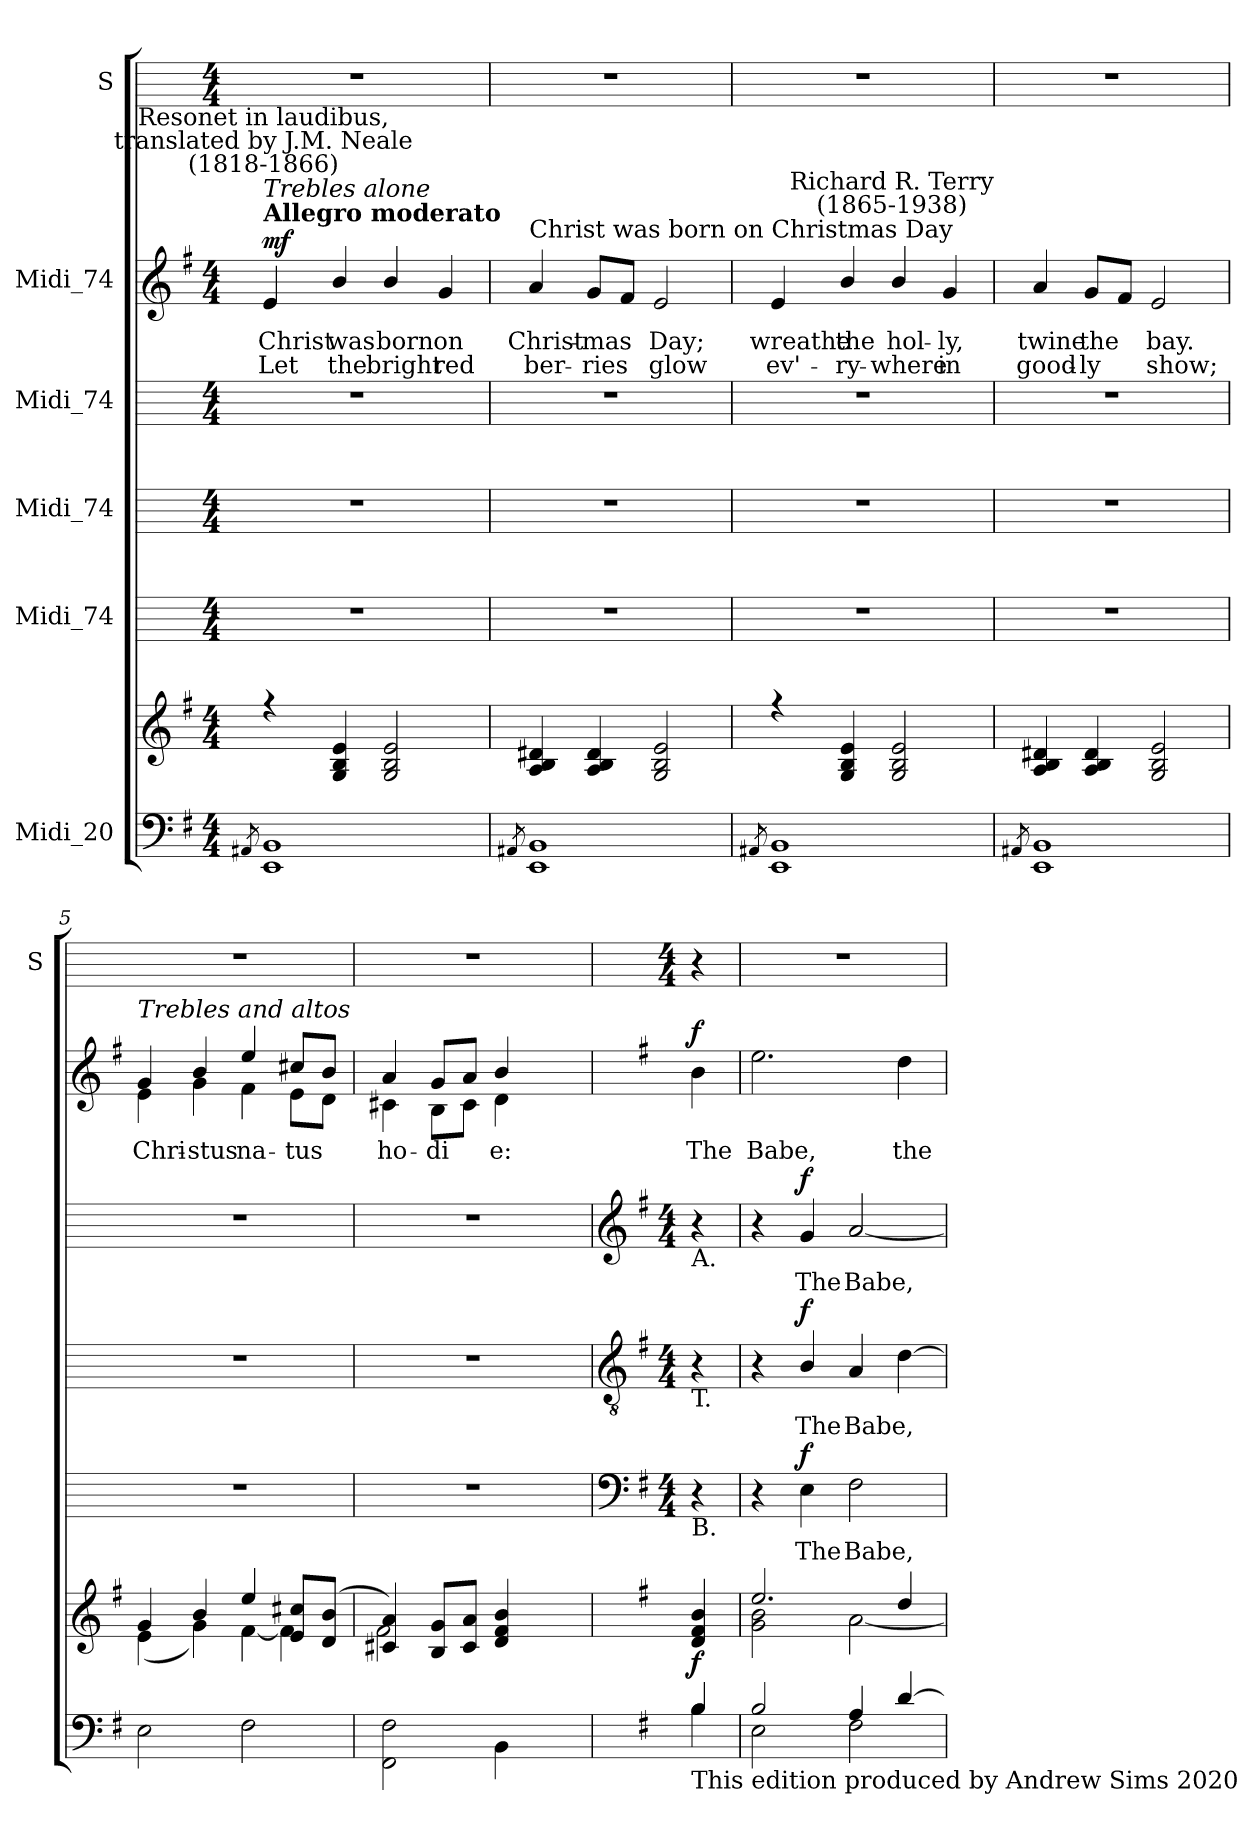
**kern	**kern	**dynam	**kern	**text	**dynam	**kern	**text	**dynam	**kern	**text	**dynam	**kern	**text	**text	**dynam	**kern
*part6	*part6	*part6	*part5	*part5	*part5	*part4	*part4	*part4	*part3	*part3	*part3	*part2	*part2	*part2	*part2	*part1
*staff7	*staff6	*staff6/7	*staff5	*staff5	*staff5	*staff4	*staff4	*staff4	*staff3	*staff3	*staff3	*staff2	*staff2	*staff2	*staff2	*staff1
*I"Midi_20	*	*	*I"Midi_74	*	*	*I"Midi_74	*	*	*I"Midi_74	*	*	*I"Midi_74	*	*	*	*I"S
*	*	*	*	*	*	*	*	*	*	*	*	*	*	*	*	*I'S
*clefF4	*clefG2	*	*	*	*	*	*	*	*	*	*	*clefG2	*	*	*	*
*k[f#]	*k[f#]	*	*	*	*	*	*	*	*	*	*	*k[f#]	*	*	*	*
*G:	*G:	*	*	*	*	*	*	*	*	*	*	*G:	*	*	*	*
*M4/4	*M4/4	*	*M4/4	*	*	*M4/4	*	*	*M4/4	*	*	*M4/4	*	*	*	*M4/4
=1	=1	=1	=1	=1	=1	=1	=1	=1	=1	=1	=1	=1	=1	=1	=1	=1
*^	*	*	*	*	*	*	*	*	*	*	*	*	*	*	*	*
.	8qAA#X/	.	.	.	.	.	.	.	.	.	.	.	.	.	.	.	.
*	*	*^	*	*	*	*	*	*	*	*	*	*	*	*	*	*	*
!	!	!	!	!	!	!	!	!	!	!	!	!	!	!LO:TX:a:B:t=Allegro moderato	!	!	!	!
!	!	!	!	!	!	!	!	!	!	!	!	!	!	!LO:TX:a:i:t=Trebles alone	!	!	!	!
!	!	!	!	!	!	!	!	!	!	!	!	!	!	!LO:TX:a:cj:t=Resonet in laudibus,\ntranslated by J.M. Neale\n(1818-1866)	!	!	!	!
!	!	!	!	!	!	!	!	!	!	!	!	!	!	!	!LO:LY:b	!LO:LY:b	!LO:DY:b	!
1ryy	1EE\ 1BB\	4r	1ryy	.	1r	.	.	1r	.	.	1r	.	.	4e	Christ	Let	mf	1r
!	!	!	!	!	!	!	!	!	!	!	!	!	!	!	!LO:LY:b	!LO:LY:b	!	!
.	.	4G/ 4B/ 4e/	.	.	.	.	.	.	.	.	.	.	.	4b/	was	the	.	.
*	*	*	*	*	*	*	*	*	*	*	*	*	*	*MM160	*	*	*	*
!	!	!	!	!	!	!	!	!	!	!	!	!	!	!	!LO:LY:b	!LO:LY:b	!	!
.	.	2G/ 2B/ 2e/	.	.	.	.	.	.	.	.	.	.	.	4b/	born	bright	.	.
!	!	!	!	!	!	!	!	!	!	!	!	!	!	!	!LO:LY:b	!LO:LY:b	!	!
.	.	.	.	.	.	.	.	.	.	.	.	.	.	4g/	on	red	.	.
=2	=2	=2	=2	=2	=2	=2	=2	=2	=2	=2	=2	=2	=2	=2	=2	=2	=2	=2
.	8qAA#X/	.	.	.	.	.	.	.	.	.	.	.	.	.	.	.	.	.
!	!	!	!	!	!	!	!	!	!	!	!	!	!	!LO:TX:a:t=Christ was born on Christmas Day	!	!	!	!
!	!	!	!	!	!	!	!	!	!	!	!	!	!	!	!LO:LY:b	!LO:LY:b	!	!
1ryy	1EE\ 1BB\	4A/ 4B/ 4d#X/	1ryy	.	1r	.	.	1r	.	.	1r	.	.	4a/	Christ-	-ber-	.	1r
!	!	!	!	!	!	!	!	!	!	!	!	!	!	!	!LO:LY:b	!LO:LY:b	!	!
.	.	4A/ 4B/ 4d#/	.	.	.	.	.	.	.	.	.	.	.	8g/L	-mas	ries	.	.
.	.	.	.	.	.	.	.	.	.	.	.	.	.	8f#/J	.	.	.	.
!	!	!	!	!	!	!	!	!	!	!	!	!	!	!	!LO:LY:b	!LO:LY:b	!	!
.	.	2G/ 2B/ 2e/	.	.	.	.	.	.	.	.	.	.	.	2e/	Day;	glow	.	.
=3	=3	=3	=3	=3	=3	=3	=3	=3	=3	=3	=3	=3	=3	=3	=3	=3	=3	=3
.	8qAA#X/	.	.	.	.	.	.	.	.	.	.	.	.	.	.	.	.	.
!	!	!	!	!	!	!	!	!	!	!	!	!	!	!	!LO:LY:b	!LO:LY:b	!	!
1ryy	1EE\ 1BB\	4r	1ryy	.	1r	.	.	1r	.	.	1r	.	.	4e/	wreathe	ev'-	.	1r
!	!	!	!	!	!	!	!	!	!	!	!	!	!	!	!LO:LY:b	!LO:LY:b	!	!
.	.	4G/ 4B/ 4e/	.	.	.	.	.	.	.	.	.	.	.	4b/	-the	ry-	.	.
!	!	!	!	!	!	!	!	!	!	!	!	!	!	!LO:TX:a:cj:t=Richard R. Terry\n(1865-1938)	!	!	!	!
!	!	!	!	!	!	!	!	!	!	!	!	!	!	!	!LO:LY:b	!LO:LY:b	!	!
.	.	2G/ 2B/ 2e/	.	.	.	.	.	.	.	.	.	.	.	4b/	-hol-	-where	.	.
!	!	!	!	!	!	!	!	!	!	!	!	!	!	!	!LO:LY:b	!LO:LY:b	!	!
.	.	.	.	.	.	.	.	.	.	.	.	.	.	4g	ly,	in	.	.
!!LO:LB:g=z
=4	=4	=4	=4	=4	=4	=4	=4	=4	=4	=4	=4	=4	=4	=4	=4	=4	=4	=4
.	8qAA#X/	.	.	.	.	.	.	.	.	.	.	.	.	.	.	.	.	.
*	*	*	*	*	*M4/4	*	*	*M4/4	*	*	*M4/4	*	*	*	*	*	*	*M4/4
!	!	!	!	!	!	!	!	!	!	!	!	!	!	!	!LO:LY:b	!LO:LY:b	!	!
*	*	*	*	*	*	*	*	*	*	*	*	*	*	*^	*	*	*	*
1ryy	1EE\ 1BB\	4A/ 4B/ 4d#X/	1ryy	.	1r	.	.	1r	.	.	1r	.	.	4a/	1ryy	twine	good-	.	1r
!	!	!	!	!	!	!	!	!	!	!	!	!	!	!	!	!LO:LY:b	!LO:LY:b	!	!
.	.	4A/ 4B/ 4d#/	.	.	.	.	.	.	.	.	.	.	.	8g/L	.	-the	ly	.	.
.	.	.	.	.	.	.	.	.	.	.	.	.	.	8f#/J	.	.	.	.	.
!	!	!	!	!	!	!	!	!	!	!	!	!	!	!	!	!LO:LY:b	!LO:LY:b	!	!
.	.	2G/ 2B/ 2e/	.	.	.	.	.	.	.	.	.	.	.	2e/	.	bay.	show;	.	.
=5	=5	=5	=5	=5	=5	=5	=5	=5	=5	=5	=5	=5	=5	=5	=5	=5	=5	=5	=5
!	!	!	!	!	!	!	!	!	!	!	!	!	!	!LO:TX:a:i:t=Trebles and altos	!	!	!	!	!
!	!	!	!	!	!	!	!	!	!	!	!	!	!	!	!	!LO:LY:b	!	!	!
1ryy	2E\	4g/	(<4e\	.	1r	.	.	1r	.	.	1r	.	.	4g/	4e\	Chri-	.	.	1r
!	!	!	!	!	!	!	!	!	!	!	!	!	!	!	!	!LO:LY:b	!	!	!
.	.	4b/	4g\)	.	.	.	.	.	.	.	.	.	.	4b/	4g\	-stus	.	.	.
!	!	!	!	!	!	!	!	!	!	!	!	!	!	!	!	!LO:LY:b	!	!	!
.	2F#\	4ee/	[4f#\	.	.	.	.	.	.	.	.	.	.	4ee/	4f#\	na-	.	.	.
!	!	!	!	!	!	!	!	!	!	!	!	!	!	!	!	!LO:LY:b	!	!	!
.	.	8e/ 8cc#X/L	4f#\]	.	.	.	.	.	.	.	.	.	.	8cc#X/L	8e\L	-tus	.	.	.
.	.	(>8d/ 8b/J	.	.	.	.	.	.	.	.	.	.	.	8b/J	8d\J	.	.	.	.
=6	=6	=6	=6	=6	=6	=6	=6	=6	=6	=6	=6	=6	=6	=6	=6	=6	=6	=6	=6
!	!	!	!	!	!	!	!	!	!	!	!	!	!	!	!	!LO:LY:b	!	!	!
1ryy	2FF#\ 2F#\	4c#X/ 4a/)	2f#\	.	1r	.	.	1r	.	.	1r	.	.	4a/	4c#X\	ho-	.	.	1r
!	!	!	!	!	!	!	!	!	!	!	!	!	!	!	!	!LO:LY:b	!	!	!
.	.	8B/ 8g/L	.	.	.	.	.	.	.	.	.	.	.	8g/L	8BL	-di	.	.	.
.	.	8c#/ 8a/J	.	.	.	.	.	.	.	.	.	.	.	8a/J	8c#J	.	.	.	.
!	!	!	!	!	!	!	!	!	!	!	!	!	!	!	!	!LO:LY:b	!	!	!
.	4BB\	4d/ 4f#/ 4b/	2ryy	.	.	.	.	.	.	.	.	.	.	4b/	4d\	e:	.	.	.
.	4ryy	4ryy	.	.	.	.	.	.	.	.	.	.	.	4ryy	4ryy	.	.	.	.
*	*	*	*	*	*	*	*	*	*	*	*	*	*	*v	*v	*	*	*	*
!!LO:LB:g=z
=7	=7	=7	=7	=7	=7	=7	=7	=7	=7	=7	=7	=7	=7	=7	=7	=7	=7	=7
*	*	*	*	*	*clefF4	*	*	*clefGv2	*	*	*clefG2	*	*	*	*	*	*	*
*	*	*	*	*	*k[f#]	*	*	*k[f#]	*	*	*k[f#]	*	*	*	*	*	*	*
*	*	*	*	*	*G:	*	*	*G:	*	*	*G:	*	*	*	*	*	*	*
*	*	*	*	*	*M4/4	*	*	*M4/4	*	*	*M4/4	*	*	*	*	*	*	*M4/4
*	*	*	*	*	*	*	*	*	*	*	*	*	*	*^	*	*	*	*
!	!	!	!	!	!	!	!	!	!	!	!	!	!	!LO:TX:b:t=S.	!	!	!	!	!
!	!	!	!	!	!	!	!	!	!	!	!LO:TX:b:t=A.	!	!	!	!	!	!	!	!
!	!	!	!	!	!	!	!	!LO:TX:b:t=T.	!	!	!	!	!	!	!	!	!	!	!
!	!	!	!	!	!LO:TX:b:t=B.	!	!	!	!	!	!	!	!	!	!	!	!	!	!
!LO:TX:b:t=This edition produced by Andrew Sims 2020	!	!	!	!	!	!	!	!	!	!	!	!	!	!	!	!	!	!	!
!	!	!	!	!LO:DY:a=2	!	!	!	!	!	!	!	!	!	!	!	!LO:LY:b	!	!LO:DY:a	!
*	*	*	*	*	*	*	*	*	*	*	*	*	*	*v	*v	*	*	*	*
4B/	4B\	4d/ 4f#/ 4b/	4ryy	f	4r	.	.	4r	.	.	4r	.	.	4b	The	.	f	4r
=8	=8	=8	=8	=8	=8	=8	=8	=8	=8	=8	=8	=8	=8	=8	=8	=8	=8	=8
!	!	!	!	!	!	!	!	!	!	!	!	!	!	!	!LO:LY:b	!	!	!
2B/	2E\	2.ee/	2g\ 2b\	.	4r	.	.	4r	.	.	4r	.	.	2.ee	Babe,	.	.	1r
!	!	!	!	!	!	!LO:LY:b	!LO:DY:a	!	!LO:LY:b	!LO:DY:a	!	!LO:LY:b	!LO:DY:a	!	!	!	!	!
.	.	.	.	.	4E	The	f	4B/	The	f	4g	The	f	.	.	.	.	.
!	!	!	!	!	!	!LO:LY:b	!	!	!LO:LY:b	!	!	!LO:LY:b	!	!	!	!	!	!
4A/	2F#\	.	[2a\	.	2F#	Babe,	.	4A	Babe,	.	[2a	Babe,	.	.	.	.	.	.
!	!	!	!	!	!	!	!	!	!	!	!	!	!	!	!LO:LY:b	!	!	!
[4d/	.	4dd/	.	.	.	.	.	[4d	.	.	.	.	.	4dd	the	.	.	.
*v	*v	*	*	*	*	*	*	*	*	*	*	*	*	*	*	*	*	*
*	*v	*v	*	*	*	*	*	*	*	*	*	*	*	*	*	*	*
=	=	=	=	=	=	=	=	=	=	=	=	=	=	=	=	=
*-	*-	*-	*-	*-	*-	*-	*-	*-	*-	*-	*-	*-	*-	*-	*-	*-
